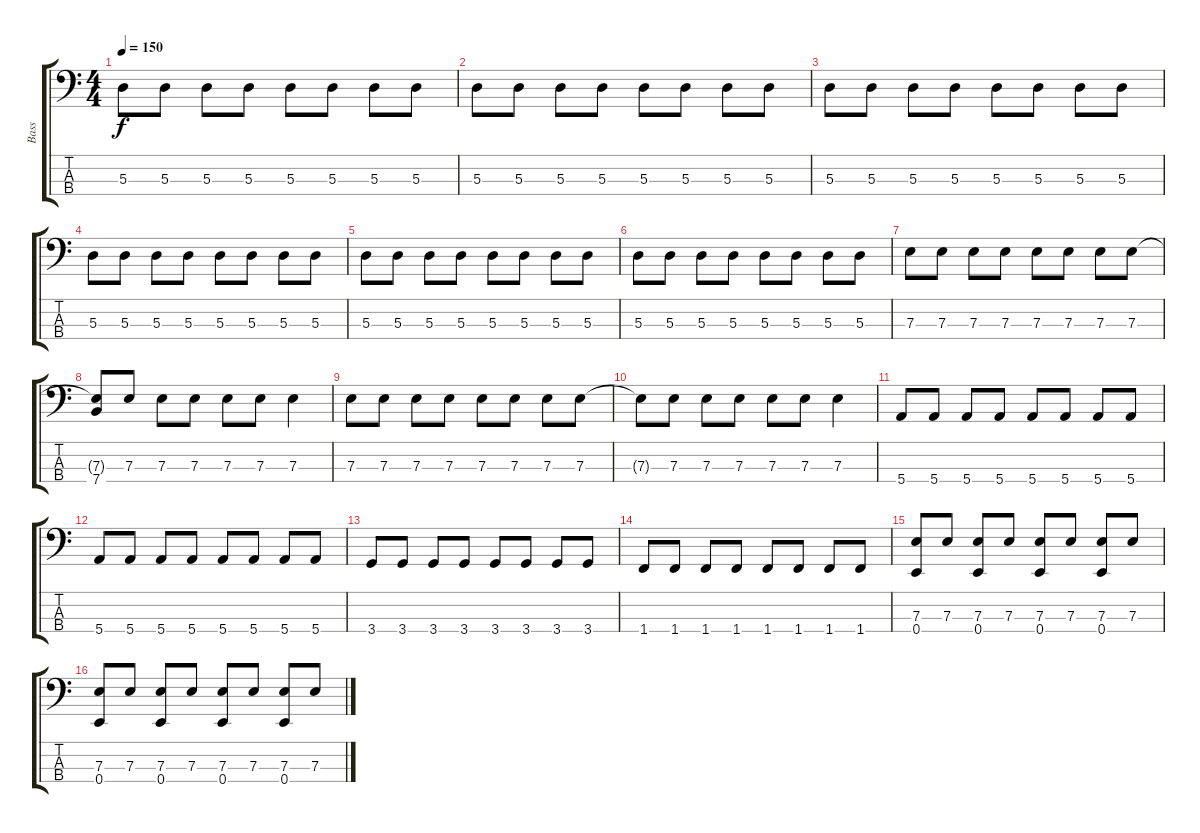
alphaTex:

\track ("Bass" "Bass") {instrument electricbasspick}
\staff {score tabs}
\tuning (G2 D2 A1 E1) {hide}
\ts (4 4)
\tempo 150
\clef f4
\ks c
5.3.8{dy f} 5.3.8 5.3.8 5.3.8 5.3.8 5.3.8 5.3.8 5.3.8 |
5.3.8 5.3.8 5.3.8 5.3.8 5.3.8 5.3.8 5.3.8 5.3.8 |
5.3.8 5.3.8 5.3.8 5.3.8 5.3.8 5.3.8 5.3.8 5.3.8 |
5.3.8 5.3.8 5.3.8 5.3.8 5.3.8 5.3.8 5.3.8 5.3.8 |
5.3.8 5.3.8 5.3.8 5.3.8 5.3.8 5.3.8 5.3.8 5.3.8 |
5.3.8 5.3.8 5.3.8 5.3.8 5.3.8 5.3.8 5.3.8 5.3.8 |
7.3.8 7.3.8 7.3.8 7.3.8 7.3.8 7.3.8 7.3.8 7.3.8 |
(7.3{t} 7.4).8 7.3.8 7.3.8 7.3.8 7.3.8 7.3.8 7.3.4 |
7.3.8 7.3.8 7.3.8 7.3.8 7.3.8 7.3.8 7.3.8 7.3.8 |
7.3{t}.8 7.3.8 7.3.8 7.3.8 7.3.8 7.3.8 7.3.4 |
5.4.8 5.4.8 5.4.8 5.4.8 5.4.8 5.4.8 5.4.8 5.4.8 |
5.4.8 5.4.8 5.4.8 5.4.8 5.4.8 5.4.8 5.4.8 5.4.8 |
3.4.8 3.4.8 3.4.8 3.4.8 3.4.8 3.4.8 3.4.8 3.4.8 |
1.4.8 1.4.8 1.4.8 1.4.8 1.4.8 1.4.8 1.4.8 1.4.8 |
(7.3 0.4).8 7.3.8 (7.3 0.4).8 7.3.8 (7.3 0.4).8 7.3.8 (7.3 0.4).8 7.3.8 |
(7.3 0.4).8 7.3.8 (7.3 0.4).8 7.3.8 (7.3 0.4).8 7.3.8 (7.3 0.4).8 7.3.8
